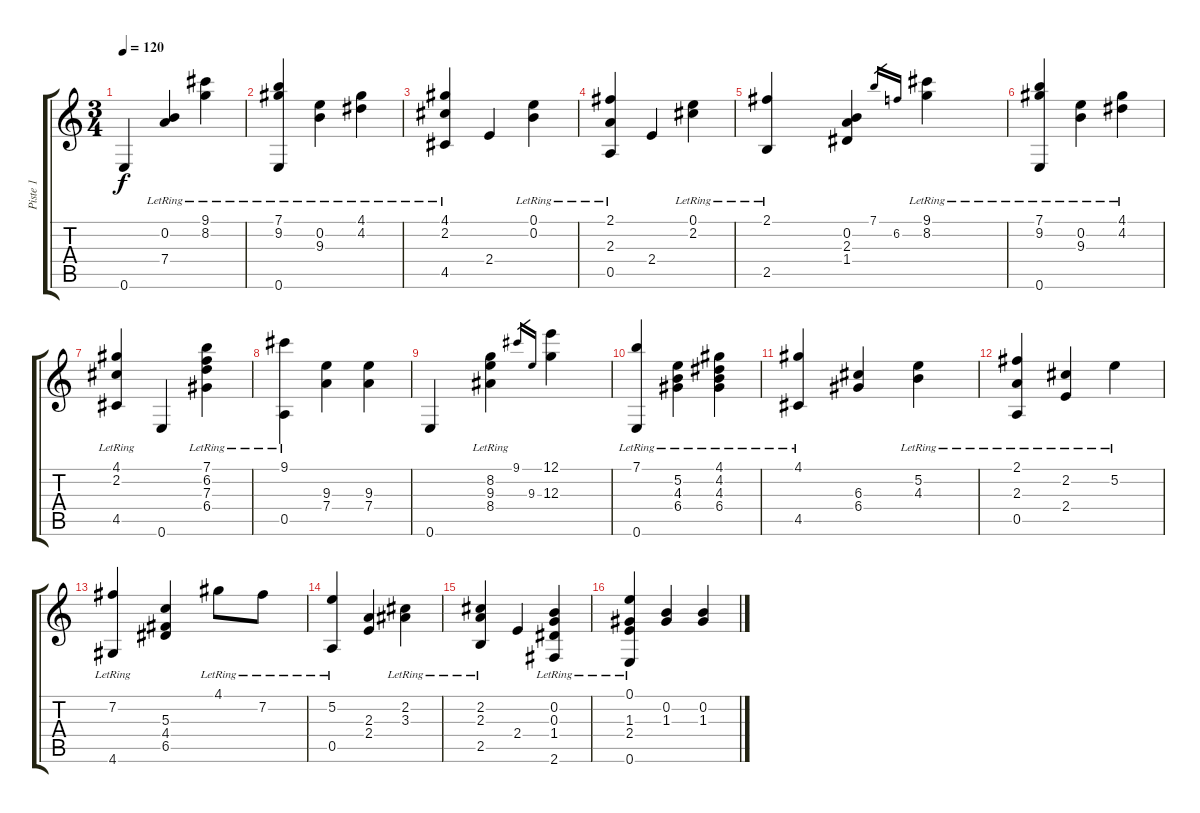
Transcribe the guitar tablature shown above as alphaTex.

\track ("Piste 1" "Piste 1") {instrument electricbasspick}
\staff {score tabs}
\tuning (E4 B3 G3 D3 A2 E2) {hide}
\ts (3 4)
\tempo 120
\clef g2
\ks c
0.6.4{dy f} (0.2{lr} 7.4).4 (9.1{lr} 8.2).4 |
(7.1{lr} 9.2 0.6).4 (0.2{lr} 9.3).4 (4.1{lr} 4.2).4 |
(4.1{lr} 2.2 4.5).4 2.4.4 (0.1{lr} 0.2).4 |
(2.1{lr} 2.3 0.5).4 2.4.4 (0.1{lr} 2.2).4 |
(2.1{lr} 2.5).4 (0.2 2.3 1.4).4 7.1.16{gr} 6.2.16{gr} (9.1{lr} 8.2).4 |
(7.1{lr} 9.2 0.6).4 (0.2{lr} 9.3).4 (4.1{lr} 4.2).4 |
(4.1{lr} 2.2 4.5).4 0.6.4 (7.1{lr} 6.2 7.3 6.4).4 |
(9.1{lr} 0.5).4 (9.3 7.4).4 (9.3 7.4).4 |
0.6.4 (8.2{lr} 9.3 8.4).4 9.1.16{gr} 9.3.16{gr} (12.1 12.3).4 |
(7.1{lr} 0.6).4 (5.2{lr} 4.3 6.4).4 (4.1{lr} 4.2 4.3 6.4).4 |
(4.1{lr} 4.5).4 (6.3 6.4).4 (5.2{lr} 4.3).4 |
(2.1{lr} 2.3 0.5).4 (2.2{lr} 2.4).4 5.2{lr}.4 |
(7.2{lr} 4.6).4 (5.3 4.4 6.5).4 4.1{lr}.8 7.2{lr}.8 |
(5.2{lr} 0.5).4 (2.3 2.4).4 (2.2{lr} 3.3).4 |
(2.2{lr} 2.3 2.5).4 2.4.4 (0.2{lr} 0.3 1.4 2.6).4 |
(0.1{lr} 1.3 2.4 0.6).4 (0.2 1.3).4 (0.2 1.3).4
